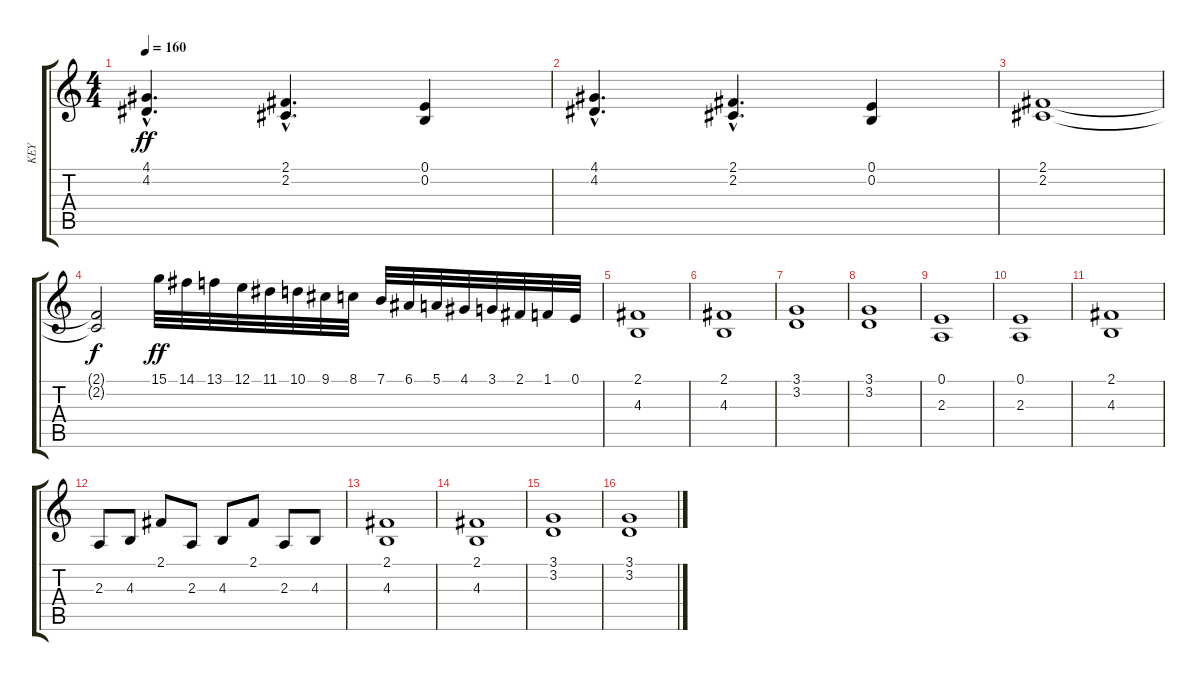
\track ("KEY" "KEY") {instrument stringensemble1}
\staff {score tabs}
\tuning (E4 B3 G3 D3 A2 E2) {hide}
\ts (4 4)
\tempo 160
\clef g2
\ks c
(4.1{hac} 4.2{hac}).4{d dy ff} (2.1{hac} 2.2{hac}).4{d} (0.1 0.2).4 |
(4.1{hac} 4.2{hac}).4{d} (2.1{hac} 2.2{hac}).4{d} (0.1 0.2).4 |
(2.1 2.2).1 |
(2.1{t} 2.2{t}).2{dy f} 15.1.32{dy ff} 14.1.32 13.1.32 12.1.32 11.1.32 10.1.32 9.1.32 8.1.32 7.1.32 6.1.32 5.1.32 4.1.32 3.1.32 2.1.32 1.1.32 0.1.32 |
(2.1 4.3).1 |
(2.1 4.3).1 |
(3.1 3.2).1 |
(3.1 3.2).1 |
(0.1 2.3).1 |
(0.1 2.3).1 |
(2.1 4.3).1 |
2.3.8 4.3.8 2.1.8 2.3.8 4.3.8 2.1.8 2.3.8 4.3.8 |
(2.1 4.3).1 |
(2.1 4.3).1 |
(3.1 3.2).1 |
(3.1 3.2).1
